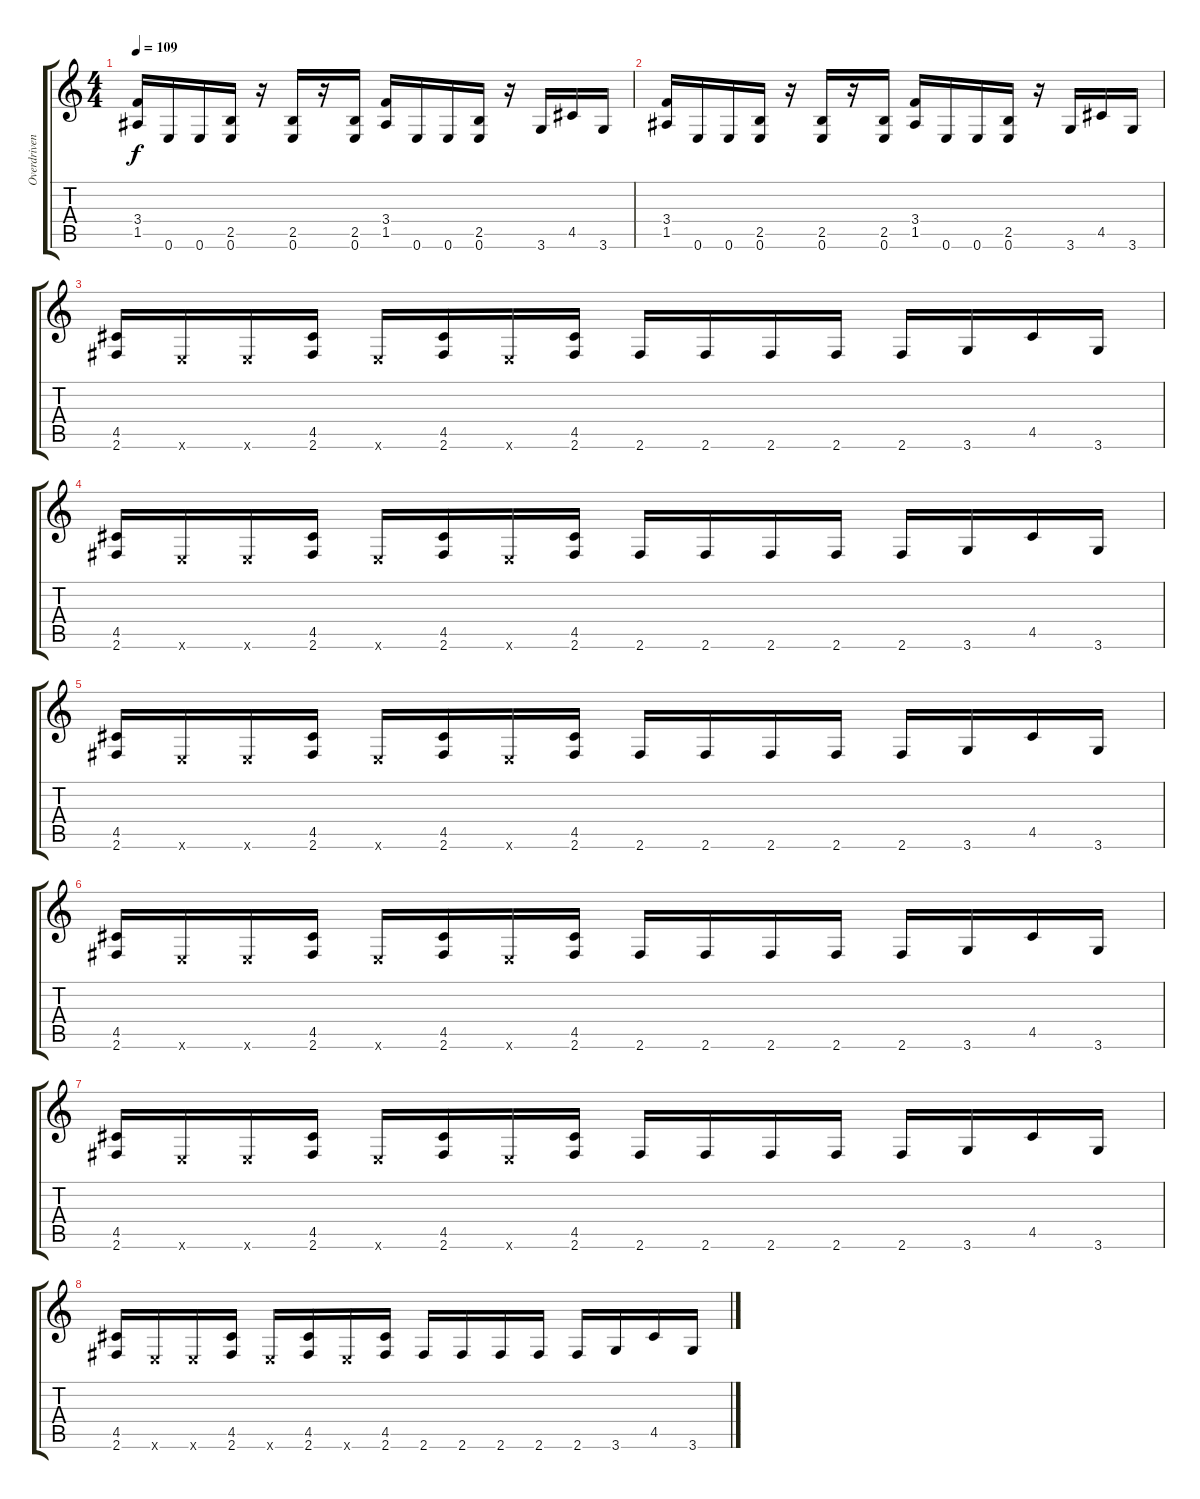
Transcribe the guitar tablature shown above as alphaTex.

\track ("Overdriven Guitar 1" "Overdriven") {instrument overdrivenguitar}
\staff {score tabs}
\tuning (E4 B3 G3 D3 A2 E2) {hide}
\ts (4 4)
\tempo 109
\clef g2
\ks c
(3.4 1.5).16{dy f} 0.6.16 0.6.16 (2.5 0.6).16 r.16 (2.5 0.6).16 r.16 (2.5 0.6).16 (3.4 1.5).16 0.6.16 0.6.16 (2.5 0.6).16 r.16 3.6.16 4.5.16 3.6.16 |
(3.4 1.5).16 0.6.16 0.6.16 (2.5 0.6).16 r.16 (2.5 0.6).16 r.16 (2.5 0.6).16 (3.4 1.5).16 0.6.16 0.6.16 (2.5 0.6).16 r.16 3.6.16 4.5.16 3.6.16 |
(4.5 2.6).16 0.6{x}.16 0.6{x}.16 (4.5 2.6).16 0.6{x}.16 (4.5 2.6).16 0.6{x}.16 (4.5 2.6).16 2.6.16 2.6.16 2.6.16 2.6.16 2.6.16 3.6.16 4.5.16 3.6.16 |
(4.5 2.6).16 0.6{x}.16 0.6{x}.16 (4.5 2.6).16 0.6{x}.16 (4.5 2.6).16 0.6{x}.16 (4.5 2.6).16 2.6.16 2.6.16 2.6.16 2.6.16 2.6.16 3.6.16 4.5.16 3.6.16 |
(4.5 2.6).16 0.6{x}.16 0.6{x}.16 (4.5 2.6).16 0.6{x}.16 (4.5 2.6).16 0.6{x}.16 (4.5 2.6).16 2.6.16 2.6.16 2.6.16 2.6.16 2.6.16 3.6.16 4.5.16 3.6.16 |
(4.5 2.6).16 0.6{x}.16 0.6{x}.16 (4.5 2.6).16 0.6{x}.16 (4.5 2.6).16 0.6{x}.16 (4.5 2.6).16 2.6.16 2.6.16 2.6.16 2.6.16 2.6.16 3.6.16 4.5.16 3.6.16 |
(4.5 2.6).16 0.6{x}.16 0.6{x}.16 (4.5 2.6).16 0.6{x}.16 (4.5 2.6).16 0.6{x}.16 (4.5 2.6).16 2.6.16 2.6.16 2.6.16 2.6.16 2.6.16 3.6.16 4.5.16 3.6.16 |
(4.5 2.6).16 0.6{x}.16 0.6{x}.16 (4.5 2.6).16 0.6{x}.16 (4.5 2.6).16 0.6{x}.16 (4.5 2.6).16 2.6.16 2.6.16 2.6.16 2.6.16 2.6.16 3.6.16 4.5.16 3.6.16
